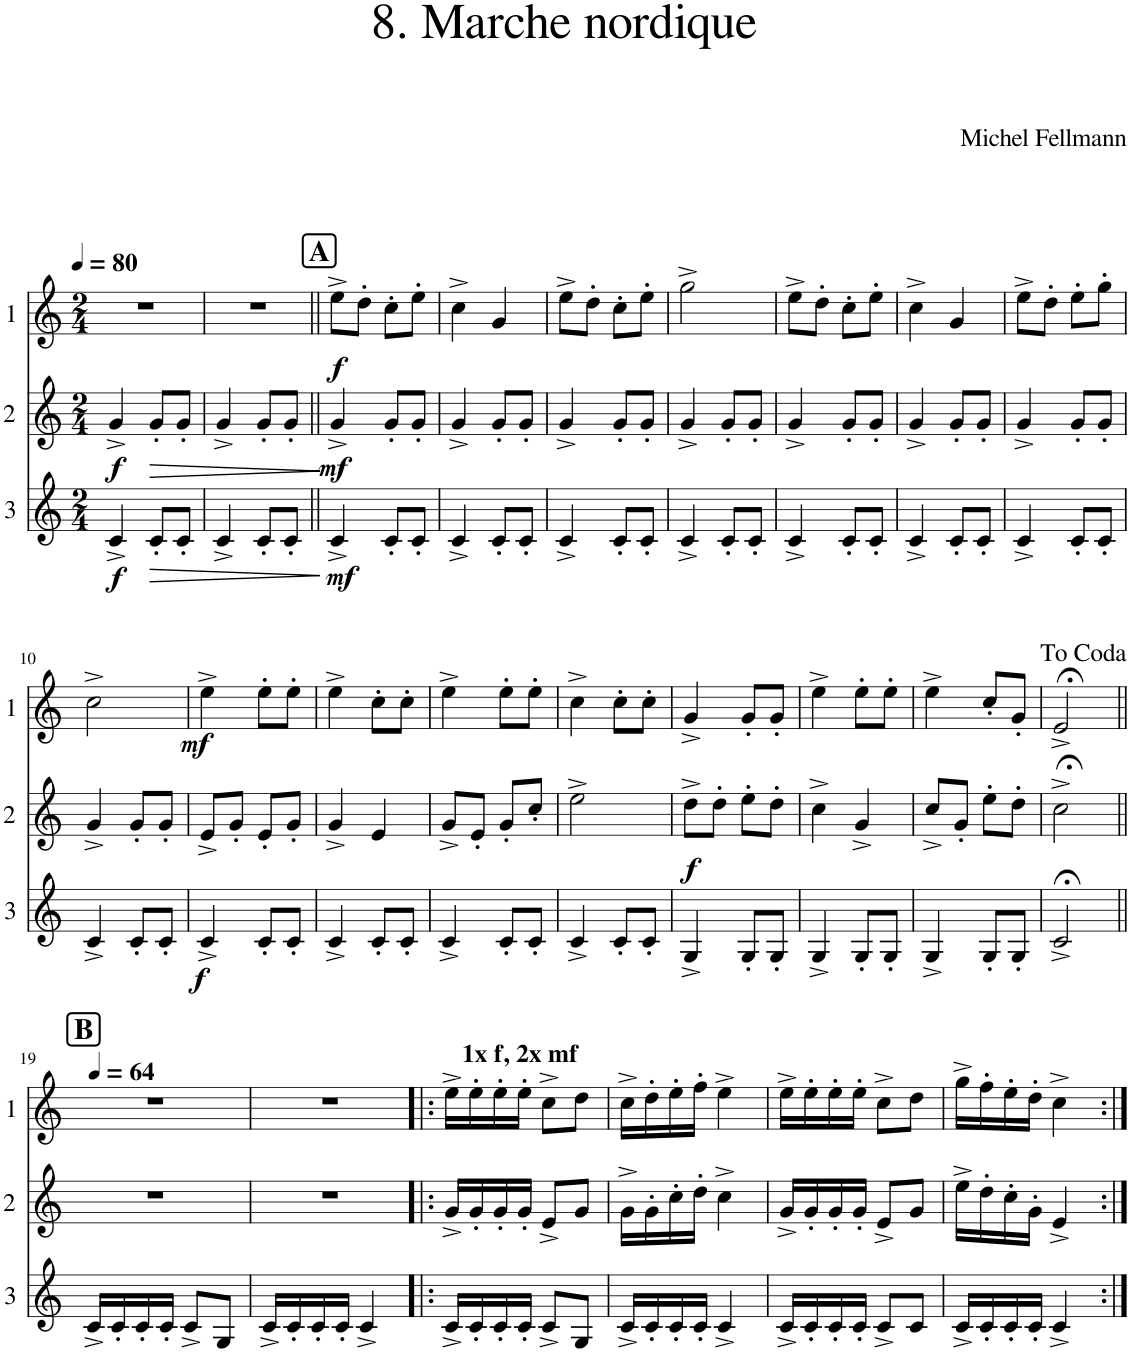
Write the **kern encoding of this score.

**kern	**dynam	**kern	**dynam	**kern	**dynam
*part3	*part3	*part2	*part2	*part1	*part1
*staff3	*staff3	*staff2	*staff2	*staff1	*staff1
*I"3	*	*I"2	*	*I"1	*
*clefG2	*	*clefG2	*	*clefG2	*
*Trd4c7	*	*Trd4c7	*	*Trd4c7	*
*k[]	*	*k[]	*	*k[]	*
*M2/4	*	*M2/4	*	*M2/4	*
*MM80	*	*MM80	*	*MM80	*
=1	=1	=1	=1	=1	=1
!	!LO:DY:b	!	!LO:DY:b	!	!
4c^/	f	4g^/	f	2r	.
!	!LO:HP:b	!	!LO:HP:b	!	!
8c'/L	>	8g'/L	>	.	.
8c'/J	.	8g'/J	.	.	.
.	]	.	]	.	.
=2	=2	=2	=2	=2	=2
4c^/	.	4g^/	.	2r	.
8c'/L	.	8g'/L	.	.	.
8c'/J	.	8g'/J	.	.	.
!!LO:REH:place=s1:a:B:cj:fs=14:t=A
=3||	=3||	=3||	=3||	=3||	=3||
!	!LO:DY:b	!	!LO:DY:b	!	!LO:DY:b
4c^/	mf	4g^/	mf	8ee^\L	f
.	.	.	.	8dd'\J	.
8c'/L	.	8g'/L	.	8cc'\L	.
8c'/J	.	8g'/J	.	8ee'\J	.
=4	=4	=4	=4	=4	=4
4c^/	.	4g^/	.	4cc^\	.
8c'/L	.	8g'/L	.	4g/	.
8c'/J	.	8g'/J	.	.	.
=5	=5	=5	=5	=5	=5
4c^/	.	4g^/	.	8ee^\L	.
.	.	.	.	8dd'\J	.
8c'/L	.	8g'/L	.	8cc'\L	.
8c'/J	.	8g'/J	.	8ee'\J	.
=6	=6	=6	=6	=6	=6
4c^/	.	4g^/	.	2gg^\	.
8c'/L	.	8g'/L	.	.	.
8c'/J	.	8g'/J	.	.	.
=7	=7	=7	=7	=7	=7
4c^/	.	4g^/	.	8ee^\L	.
.	.	.	.	8dd'\J	.
8c'/L	.	8g'/L	.	8cc'\L	.
8c'/J	.	8g'/J	.	8ee'\J	.
=8	=8	=8	=8	=8	=8
4c^/	.	4g^/	.	4cc^\	.
8c'/L	.	8g'/L	.	4g/	.
8c'/J	.	8g'/J	.	.	.
=9	=9	=9	=9	=9	=9
4c^/	.	4g^/	.	8ee^\L	.
.	.	.	.	8dd'\J	.
8c'/L	.	8g'/L	.	8ee'\L	.
8c'/J	.	8g'/J	.	8gg'\J	.
!!LO:LB:g=z
=10	=10	=10	=10	=10	=10
4c^/	.	4g^/	.	2cc^\	.
8c'/L	.	8g'/L	.	.	.
8c'/J	.	8g'/J	.	.	.
=11	=11	=11	=11	=11	=11
!	!LO:DY:b	!	!	!	!LO:DY:b
4c^/	f	8e^/L	.	4ee^\	mf
.	.	8g'/J	.	.	.
8c'/L	.	8e'/L	.	8ee'\L	.
8c'/J	.	8g'/J	.	8ee'\J	.
=12	=12	=12	=12	=12	=12
4c^/	.	4g^/	.	4ee^\	.
8c'/L	.	4e/	.	8cc'\L	.
8c'/J	.	.	.	8cc'\J	.
=13	=13	=13	=13	=13	=13
4c^/	.	8g^/L	.	4ee^\	.
.	.	8e'/J	.	.	.
8c'/L	.	8g'/L	.	8ee'\L	.
8c'/J	.	8cc'/J	.	8ee'\J	.
=14	=14	=14	=14	=14	=14
4c^/	.	2ee^\	.	4cc^\	.
8c'/L	.	.	.	8cc'\L	.
8c'/J	.	.	.	8cc'\J	.
=15	=15	=15	=15	=15	=15
!	!	!	!LO:DY:b	!	!
4G^/	.	8dd^\L	f	4g^/	.
.	.	8dd'\J	.	.	.
8G'/L	.	8ee'\L	.	8g'/L	.
8G'/J	.	8dd'\J	.	8g'/J	.
=16	=16	=16	=16	=16	=16
4G^/	.	4cc^\	.	4ee^\	.
8G'/L	.	4g^/	.	8ee'\L	.
8G'/J	.	.	.	8ee'\J	.
=17	=17	=17	=17	=17	=17
4G^/	.	8cc^/L	.	4ee^\	.
.	.	8g'/J	.	.	.
8G'/L	.	8ee'\L	.	8cc'/L	.
8G'/J	.	8dd'\J	.	8g'/J	.
=18	=18	=18	=18	=18	=18
2c;<^/	.	2cc;<^\	.	2e;<^/	.
!!LO:LB:g=z
=19||	=19||	=19||	=19||	=19||	=19||
!!LO:REH:place=s1:a:B:cj:fs=14:t=B
*	*	*	*	*MM64	*
16c^/LL	.	2r	.	2r	.
16c'/	.	.	.	.	.
16c'/	.	.	.	.	.
16c'/JJ	.	.	.	.	.
8c^/L	.	.	.	.	.
8G/J	.	.	.	.	.
=20	=20	=20	=20	=20	=20
16c^/LL	.	2r	.	2r	.
16c'/	.	.	.	.	.
16c'/	.	.	.	.	.
16c'/JJ	.	.	.	.	.
4c^/	.	.	.	.	.
=21!|:	=21!|:	=21!|:	=21!|:	=21!|:	=21!|:
16c^/LL	.	16g^/LL	.	16ee^\LL	.
!	!	!	!	!LO:TX:a:B:t=1x f, 2x mf	!
16c'/	.	16g'/	.	16ee'\	.
16c'/	.	16g'/	.	16ee'\	.
16c'/JJ	.	16g'/JJ	.	16ee'\JJ	.
8c^/L	.	8e^/L	.	8cc^\L	.
8G/J	.	8g/J	.	8dd\J	.
=22	=22	=22	=22	=22	=22
16c^/LL	.	16g^\LL	.	16cc^\LL	.
16c'/	.	16g'\	.	16dd'\	.
16c'/	.	16cc'\	.	16ee'\	.
16c'/JJ	.	16dd'\JJ	.	16ff'\JJ	.
4c^/	.	4cc^\	.	4ee^\	.
=23	=23	=23	=23	=23	=23
16c^/LL	.	16g^/LL	.	16ee^\LL	.
16c'/	.	16g'/	.	16ee'\	.
16c'/	.	16g'/	.	16ee'\	.
16c'/JJ	.	16g'/JJ	.	16ee'\JJ	.
8c^/L	.	8e^/L	.	8cc^\L	.
8c/J	.	8g/J	.	8dd\J	.
=24	=24	=24	=24	=24	=24
16c^/LL	.	16ee^\LL	.	16gg^\LL	.
16c'/	.	16dd'\	.	16ff'\	.
16c'/	.	16cc'\	.	16ee'\	.
16c'/JJ	.	16g'\JJ	.	16dd'\JJ	.
4c^/	.	4e^/	.	4cc^\	.
=:|!	=:|!	=:|!	=:|!	=:|!	=:|!
*-	*-	*-	*-	*-	*-
